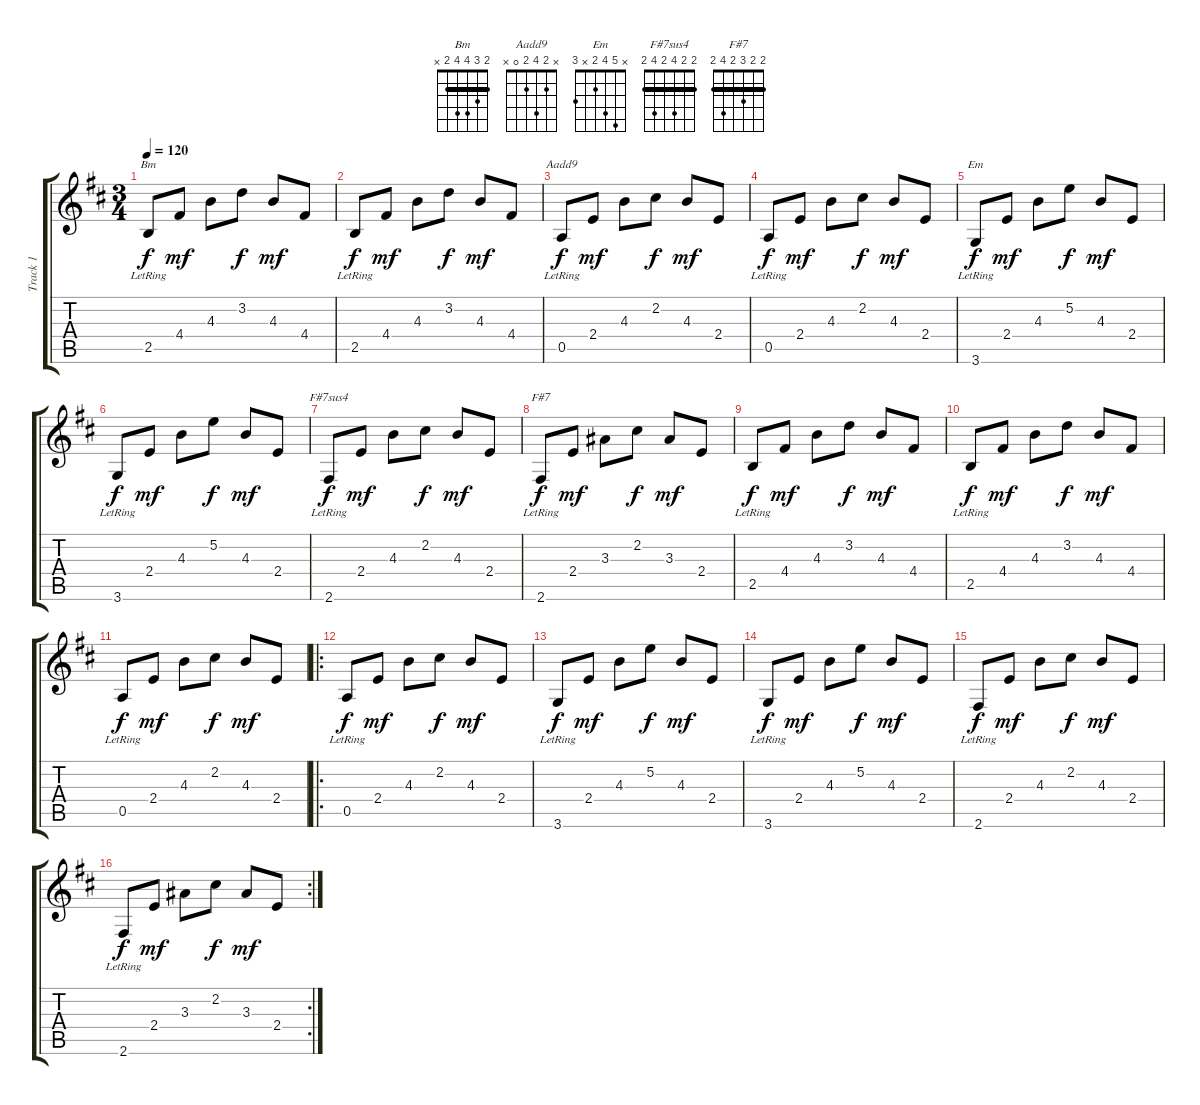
\track ("Track 1" "Track 1") {instrument acousticguitarsteel}
\staff {score tabs}
\tuning (E4 B3 G3 D3 A2 E2) {hide}
\chord ("Bm" 2 3 4 4 2 x) {barre 2}
\chord ("Aadd9" x 2 4 2 0 x)
\chord ("Em" x 5 4 2 x 3)
\chord ("F#7sus4" 2 2 4 2 4 2) {barre 2}
\chord ("F#7" 2 2 3 2 4 2) {barre 2}
\ts (3 4)
\tempo 120
\clef g2
\ks bminor
2.5{lr}.8{ch "Bm" dy f} 4.4.8{dy mf} 4.3.8 3.2.8{dy f} 4.3.8{dy mf} 4.4.8 |
2.5{lr}.8{dy f} 4.4.8{dy mf} 4.3.8 3.2.8{dy f} 4.3.8{dy mf} 4.4.8 |
0.5{lr}.8{ch "Aadd9" dy f} 2.4.8{dy mf} 4.3.8 2.2.8{dy f} 4.3.8{dy mf} 2.4.8 |
0.5{lr}.8{dy f} 2.4.8{dy mf} 4.3.8 2.2.8{dy f} 4.3.8{dy mf} 2.4.8 |
3.6{lr}.8{ch "Em" dy f} 2.4.8{dy mf} 4.3.8 5.2.8{dy f} 4.3.8{dy mf} 2.4.8 |
3.6{lr}.8{dy f} 2.4.8{dy mf} 4.3.8 5.2.8{dy f} 4.3.8{dy mf} 2.4.8 |
2.6{lr}.8{ch "F#7sus4" dy f} 2.4.8{dy mf} 4.3.8 2.2.8{dy f} 4.3.8{dy mf} 2.4.8 |
2.6{lr}.8{ch "F#7" dy f} 2.4.8{dy mf} 3.3.8 2.2.8{dy f} 3.3.8{dy mf} 2.4.8 |
2.5{lr}.8{dy f} 4.4.8{dy mf} 4.3.8 3.2.8{dy f} 4.3.8{dy mf} 4.4.8 |
2.5{lr}.8{dy f} 4.4.8{dy mf} 4.3.8 3.2.8{dy f} 4.3.8{dy mf} 4.4.8 |
0.5{lr}.8{dy f} 2.4.8{dy mf} 4.3.8 2.2.8{dy f} 4.3.8{dy mf} 2.4.8 |
\ro
0.5{lr}.8{dy f} 2.4.8{dy mf} 4.3.8 2.2.8{dy f} 4.3.8{dy mf} 2.4.8 |
3.6{lr}.8{dy f} 2.4.8{dy mf} 4.3.8 5.2.8{dy f} 4.3.8{dy mf} 2.4.8 |
3.6{lr}.8{dy f} 2.4.8{dy mf} 4.3.8 5.2.8{dy f} 4.3.8{dy mf} 2.4.8 |
2.6{lr}.8{dy f} 2.4.8{dy mf} 4.3.8 2.2.8{dy f} 4.3.8{dy mf} 2.4.8 |
\rc 2
2.6{lr}.8{dy f} 2.4.8{dy mf} 3.3.8 2.2.8{dy f} 3.3.8{dy mf} 2.4.8
